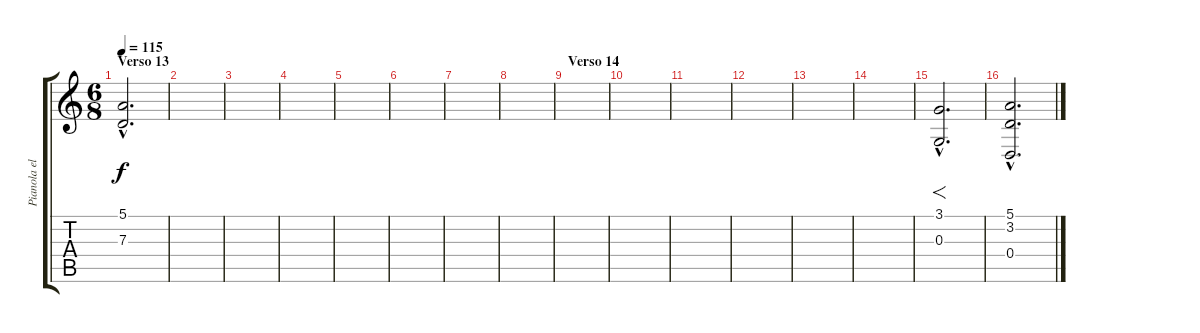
\track ("Pianola elettrica" "Pianola el") {instrument pad7halo}
\staff {score tabs}
\tuning (E4 B3 G3 D3 A2 E2) {hide}
\ts (6 8)
\section ("" "Verso 13")
\tempo 115
\clef g2
\ks c
(5.1{hac t} 7.3{hac t}).2{d dy f volume 7} |
|
|
|
|
|
|
|
\section ("" "Verso 14")
|
|
|
|
|
|
(3.1{hac} 0.3{hac}).2{f d} |
(5.1{hac} 3.2{hac} 0.4{hac}).2{d}
